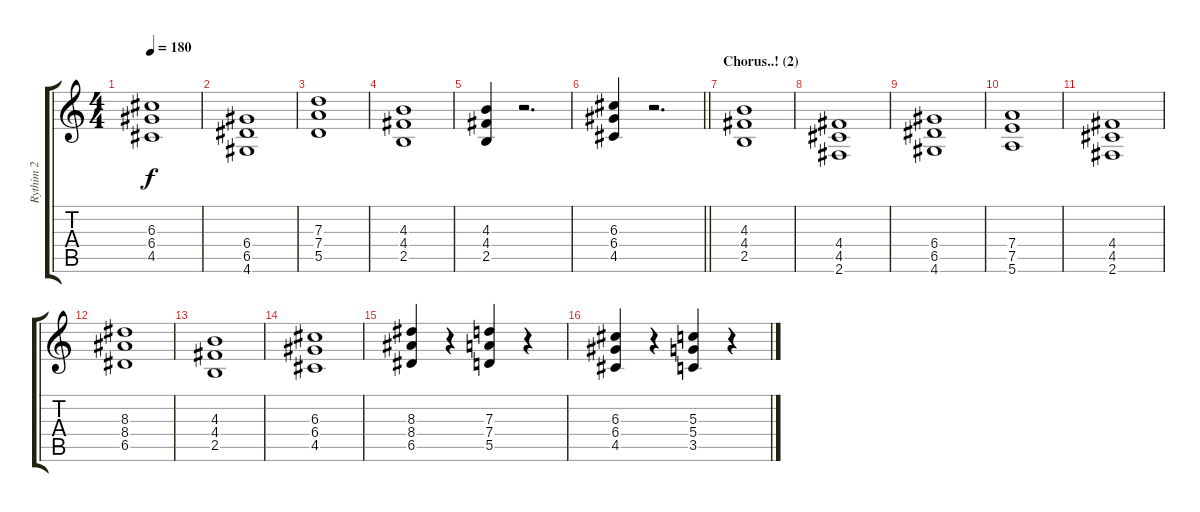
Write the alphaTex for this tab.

\track ("Rythim 2" "Rythim 2") {instrument distortionguitar}
\staff {score tabs}
\tuning (E4 B3 G3 D3 A2 E2) {hide}
\ts (4 4)
\tempo 180
\clef g2
\ks c
(6.3 6.4 4.5).1{dy f} |
(6.4 6.5 4.6).1 |
(7.3 7.4 5.5).1 |
(4.3 4.4 2.5).1 |
(4.3 4.4 2.5).4 r.2{d} |
\barLineRight lightlight
(6.3 6.4 4.5).4 r.2{d} |
\section ("" "Chorus..! (2)")
(4.3 4.4 2.5).1 |
(4.4 4.5 2.6).1 |
(6.4 6.5 4.6).1 |
(7.4 7.5 5.6).1 |
(4.4 4.5 2.6).1 |
(8.3 8.4 6.5).1 |
(4.3 4.4 2.5).1 |
(6.3 6.4 4.5).1 |
(8.3 8.4 6.5).4 r.4 (7.3 7.4 5.5).4 r.4 |
(6.3 6.4 4.5).4 r.4 (5.3 5.4 3.5).4 r.4
